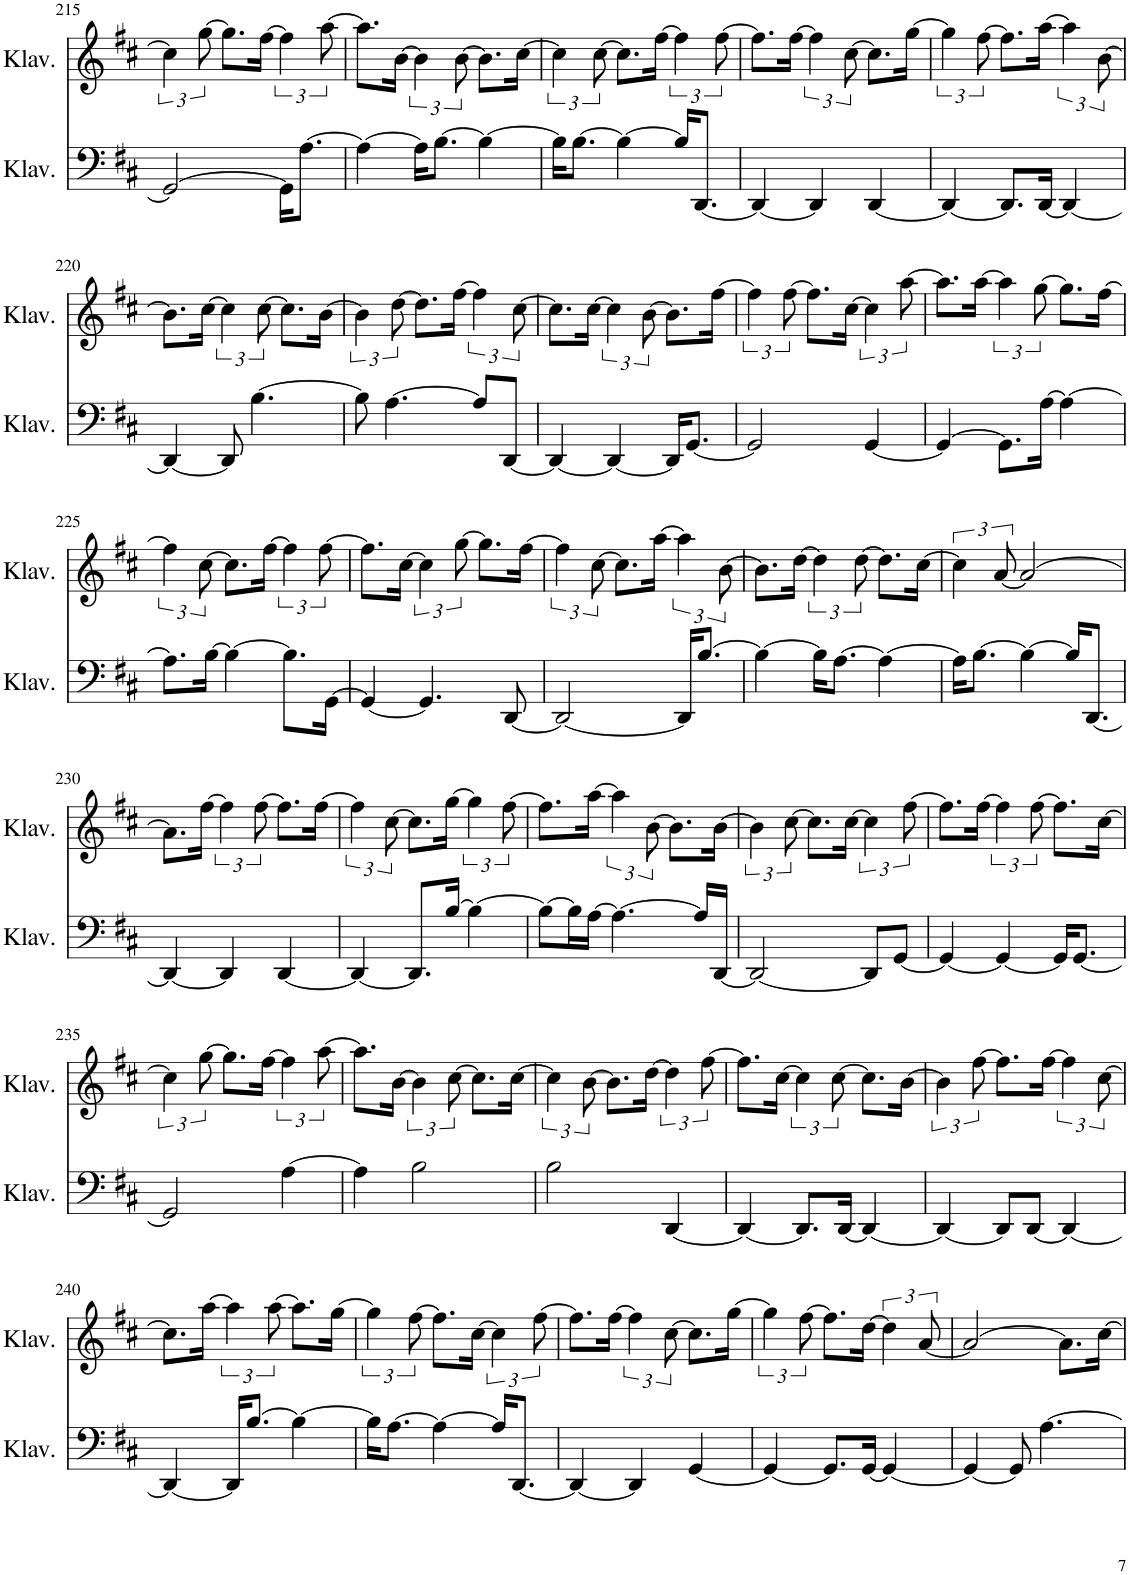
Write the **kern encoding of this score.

**kern	**kern
*part2	*part1
*staff2	*staff1
*I"Klavier	*I"Klavier
*I'Klav.	*I'Klav.
!!LO:PB:g=z
*clefF4	*clefG2
*k[f#c#]	*k[f#c#]
*M3/4	*M3/4
=215	=215
2GG/_	6cc#\]
.	[12gg\
.	8.gg\L]
.	[16ff#\Jk
16GG\KL]	6ff#\]
[8.A\J	.
.	[12aa\
=216	=216
4A\_	8.aa\L]
.	[16b\Jk
16A\KL]	4b\]
[8.B\J	.
4B\_	8.b\L]
.	[16cc#\Jk
=217	=217
16B\KL]	4cc#\]
[8.B\J	.
4B\_	8.cc#\L]
.	[16ff#\Jk
16B/KL]	4ff#\]
[8.DD/J	.
=218	=218
4DD/_	8.ff#\L]
.	[16ff#\Jk
4DD/]	6ff#\]
.	[12cc#\
[4DD/	8.cc#\L]
.	[16gg\Jk
=219	=219
4DD/_	6gg\]
.	[12ff#\
8.DD/L]	8.ff#\L]
[16DD/Jk	[16aa\Jk
4DD/_	6aa\]
.	[12b\
!!LO:LB:g=z
=220	=220
4DD/_	8.b\L]
.	[16cc#\Jk
8DD/]	4cc#\]
[4.B\	.
.	8.cc#\L]
.	[16b\Jk
=221	=221
8B\]	6b\]
[4.A\	.
.	[12dd\
.	8.dd\L]
.	[16ff#\Jk
8A/L]	6ff#\]
[8DD/J	.
.	[12cc#\
=222	=222
4DD/_	8.cc#\L]
.	[16cc#\Jk
4DD/_	6cc#\]
.	[12b\
16DD/KL]	8.b\L]
[8.GG/J	.
.	[16ff#\Jk
=223	=223
2GG/]	4ff#\]
.	8.ff#\L]
.	[16cc#\Jk
[4GG/	6cc#\]
.	[12aa\
=224	=224
4GG/_	8.aa\L]
.	[16aa\Jk
8.GG\L]	6aa\]
.	[12gg\
[16A\Jk	.
4A\_	8.gg\L]
.	[16ff#\Jk
!!LO:LB:g=z
=225	=225
8.A\L]	6ff#\]
.	[12cc#\
[16B\Jk	.
4B\_	8.cc#\L]
.	[16ff#\Jk
8.B\L]	4ff#\]
[16GG\Jk	.
=226	=226
4GG/_	8.ff#\L]
.	[16cc#\Jk
4.GG/]	6cc#\]
.	[12gg\
.	8.gg\L]
[8DD/	.
.	[16ff#\Jk
=227	=227
2DD/_	6ff#\]
.	[12cc#\
.	8.cc#\L]
.	[16aa\Jk
16DD/KL]	6aa\]
[8.B/J	.
.	[12b\
=228	=228
4B\_	8.b\L]
.	[16dd\Jk
16B\KL]	4dd\]
[8.A\J	.
4A\_	8.dd\L]
.	[16cc#\Jk
=229	=229
16A\KL]	6cc#\]
[8.B\J	.
.	[12a/
4B\_	2a/_
16B/KL]	.
[8.DD/J	.
!!LO:LB:g=z
=230	=230
4DD/_	8.a\L]
.	[16ff#\Jk
4DD/]	4ff#\]
[4DD/	8.ff#\L]
.	[16ff#\Jk
=231	=231
4DD/_	6ff#\]
.	[12cc#\
8.DD/L]	8.cc#\L]
[16B/Jk	[16gg\Jk
4B\_	6gg\]
.	[12ff#\
=232	=232
8B\L_	8.ff#\L]
16B\L]	.
[16A\JJ	[16aa\Jk
4.A\_	6aa\]
.	[12b\
.	8.b\L]
16A/LL]	.
[16DD/JJ	[16b\Jk
=233	=233
2DD/_	6b\]
.	[12cc#\
.	8.cc#\L]
.	[16cc#\Jk
8DD/L]	6cc#\]
[8GG/J	.
.	[12ff#\
=234	=234
4GG/_	8.ff#\L]
.	[16ff#\Jk
4GG/_	4ff#\]
16GG/KL]	8.ff#\L]
[8.GG/J	.
.	[16cc#\Jk
!!LO:LB:g=z
=235	=235
2GG/]	6cc#\]
.	[12gg\
.	8.gg\L]
.	[16ff#\Jk
[4A\	6ff#\]
.	[12aa\
=236	=236
4A\]	8.aa\L]
.	[16b\Jk
2B\	6b\]
.	[12cc#\
.	8.cc#\L]
.	[16cc#\Jk
=237	=237
2B\	6cc#\]
.	[12b\
.	8.b\L]
.	[16dd\Jk
[4DD/	6dd\]
.	[12ff#\
=238	=238
4DD/_	8.ff#\L]
.	[16cc#\Jk
8.DD/L]	4cc#\]
[16DD/Jk	.
4DD/_	8.cc#\L]
.	[16b\Jk
=239	=239
4DD/_	6b\]
.	[12ff#\
8DD/L]	8.ff#\L]
[8DD/J	.
.	[16ff#\Jk
4DD/_	6ff#\]
.	[12cc#\
!!LO:LB:g=z
=240	=240
4DD/_	8.cc#\L]
.	[16aa\Jk
16DD/KL]	4aa\]
[8.B/J	.
4B\_	8.aa\L]
.	[16gg\Jk
=241	=241
16B\KL]	6gg\]
[8.A\J	.
.	[12ff#\
4A\_	8.ff#\L]
.	[16cc#\Jk
16A/KL]	6cc#\]
[8.DD/J	.
.	[12ff#\
=242	=242
4DD/_	8.ff#\L]
.	[16ff#\Jk
4DD/]	6ff#\]
.	[12cc#\
[4GG/	8.cc#\L]
.	[16gg\Jk
=243	=243
4GG/_	6gg\]
.	[12ff#\
8.GG/L]	8.ff#\L]
[16GG/Jk	[16dd\Jk
4GG/_	6dd\]
.	[12a/
=244	=244
4GG/_	2a/_
8GG/]	.
[4.A\	.
.	8.a\L]
.	[16cc#\Jk
=	=
*-	*-
